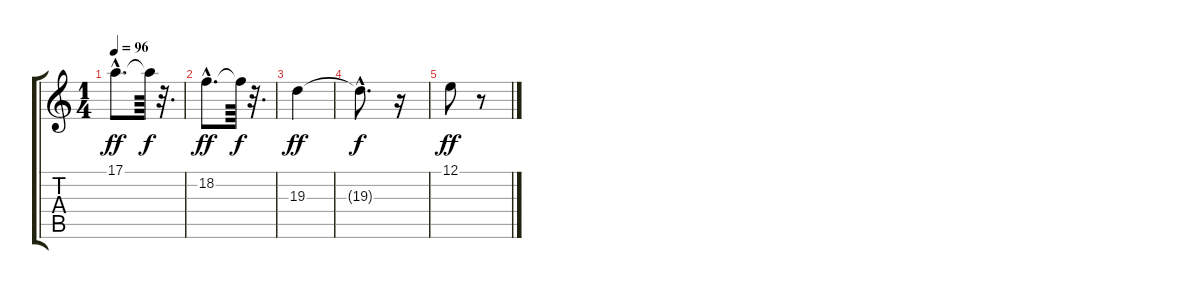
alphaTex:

\track "" {instrument fx4atmosphere}
\staff {score tabs}
\tuning (E4 B3 G3 D3 A2 E2) {hide}
\ts (1 4)
\tempo 96
\clef g2
\ks c
17.1{hac}.8{d dy ff} 17.1{t}.64{dy f} r.32{d} |
18.2{hac}.8{d dy ff} 18.2{t}.64{dy f} r.32{d} |
19.3.4{dy ff} |
19.3{hac t}.8{d dy f} r.16 |
12.1.8{dy ff} r.8
